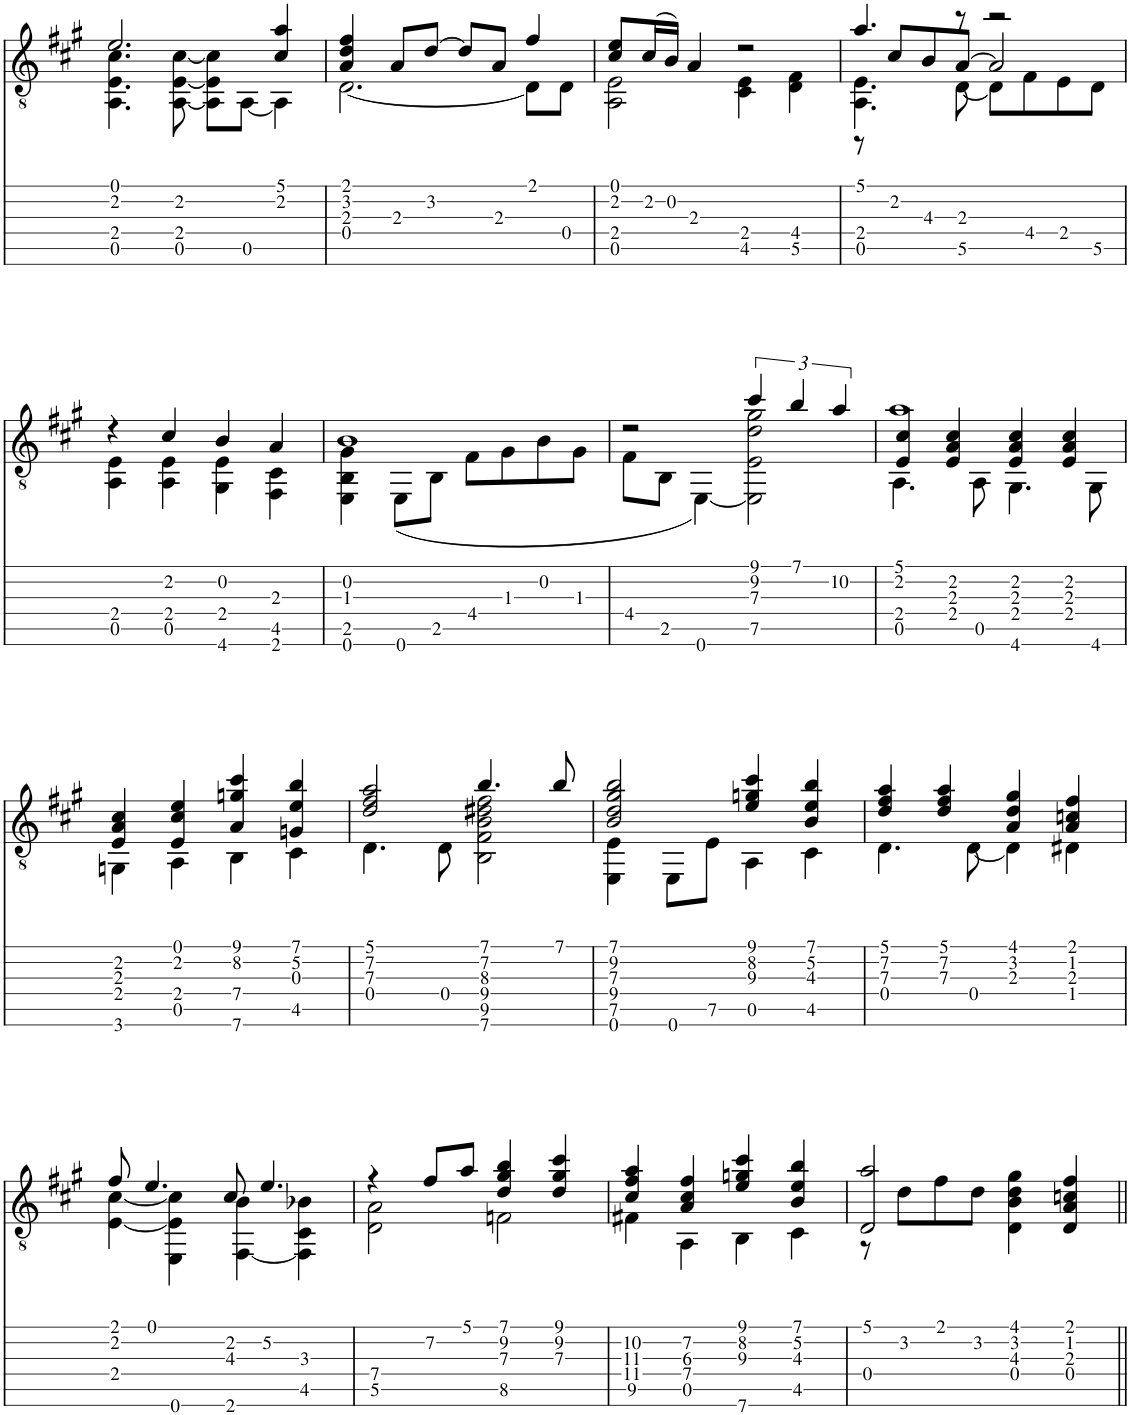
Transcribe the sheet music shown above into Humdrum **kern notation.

**kern	**kern
*part2	*part1
*staff2	*staff1
*I"Klassinen kitara [Tabulatuuri]	*I"Klassinen kitara
!!LO:PB:g=z
*	*clefGv2
*k[b-e-a-]	*k[f#c#g#]
*M4/4	*M4/4
=13	=13
*^	*^
2.e	4.AA 4.E 4.c#	2.e/	4.AA\ 4.E\ 4.c#\
.	8AA 8E 8c#	.	[8AA\ [8E\ [8c#\
.	8r	.	8AA\] 8E\] 8c#\]L
.	8AA	.	[8AA\J
4c# 4a	4r	4c#/ 4a/	4AA\]
=14	=14	=14	=14
4A 4d 4f#	2.D	4A/ 4d/ 4f#/	[2.D\
8AL	.	8A/L	.
8dJ	.	[8d/J	.
8r	.	8d/L]	.
8A	.	8A/J	.
4f#	8r	4f#/	8D\L]
.	8D	.	8D\J
=15	=15	=15	=15
8c#\ 8e\L	2AA 2E	8c#/ 8e/L	2AA\ 2E\
16c#L	.	(16c#/L	.
16BJJ	.	16B/JJ)	.
4A	.	4A/	.
2r	4C# 4E	2r	4C#\ 4E\
.	4D 4F#	.	4D\ 4F#\
=16	=16	=16	=16
*	*^	*	*^
4.a	4.AA 4.E	8r	4.a/	4.AA\ 4.E\	8r
.	.	8c#	.	.	8c#/L
.	.	8BL	.	.	8B/
8r	8D	8AJ	8r	[8D\	[8A/J
2r	8r	2r	2r	8D\L]	2A/]
.	8F#	.	.	8F#\	.
.	8EL	.	.	8E\	.
.	8DJ	.	.	8D\J	.
*	*v	*v	*	*	*
*	*	*	*v	*v
!!LO:LB:g=z
=17	=17	=17	=17
4r	4AA 4E	4r	4AA\ 4E\
4c#	4AA 4E	4c#/	4AA\ 4E\
4B	4GG# 4E	4B/	4GG#\ 4E\
4A	4FF# 4C#	4A/	4FF#\ 4C#\
=18	=18	=18	=18
1B	4EE 4BB 4G#	1B	4EE\ 4BB\ 4G#\
.	8EEL	.	(8EE\L
.	8BBJ	.	8BB\J
.	8F#L	.	8F#\L
.	8G#J	.	8G#\
.	8BL	.	8B\
.	8G#J	.	8G#\J
=19	=19	=19	=19
2r	8F#L	2r	8F#\L
.	8BBJ	.	8BB\J
.	4EE	.	[4EE\)
*Xbrackettup	*	*	*
6cc#	2E 2d 2g#	6cc#/	2EE\] 2E\ 2d\ 2g#\
6b	.	6b/	.
6a	.	6a/	.
=20	=20	=20	=20
*	*^	*	*^
1a	4.AA	4E 4c#	1a	4.AA\	4E/ 4c#/
.	.	4E 4A 4c#	.	.	4E/ 4A/ 4c#/
.	8AA	.	.	8AA\	.
.	4.GG#	4E 4A 4c#	.	4.GG#\	4E/ 4A/ 4c#/
.	.	4E 4A 4c#	.	.	4E/ 4A/ 4c#/
.	8GG#	.	.	8GG#\	.
*	*v	*v	*	*	*
*	*	*	*v	*v
!!LO:LB:g=z
=21	=21	=21	=21
4E 4A 4c#	4GGn	4E/ 4A/ 4c#/	4GGn\
4E 4c# 4e	4AA	4E/ 4c#/ 4e/	4AA\
4A 4gn 4cc#	4BB	4A/ 4gn/ 4cc#/	4BB\
4Gn 4e 4b	4C#	4Gn/ 4e/ 4b/	4C#\
=22	=22	=22	=22
2d 2f# 2a	4.D	2d/ 2f#/ 2a/	4.D\
.	8D	.	8D\
4.b	2BB 2F# 2B 2d#X 2f#	4.b/	2BB\ 2F#\ 2B\ 2d#X\ 2f#\
8b	.	8b/	.
=23	=23	=23	=23
2B 2d 2g# 2b	4EE 4E	2B/ 2d/ 2g#/ 2b/	4EE\ 4E\
.	8EEL	.	8EE\L
.	8EJ	.	8E\J
4e 4gn 4cc#	4AA	4e/ 4gn/ 4cc#/	4AA\
4B 4e 4b	4C#	4B/ 4e/ 4b/	4C#\
=24	=24	=24	=24
4d 4f# 4a	4.D	4d/ 4f#/ 4a/	4.D\
4d 4f# 4a	.	4d/ 4f#/ 4a/	.
.	8D	.	[8D\
4A 4d 4g#	4r	4A/ 4d/ 4g#/	4D\]
4A 4cn 4f#	4D#X	4A/ 4cn/ 4f#/	4D#X\
!!LO:LB:g=z	!!
=25	=25	=25	=25
8f#	4E 4c#	8f#/	[4E\ [4c#\
4.e	.	4.e/	.
.	4EE	.	4EE\ 4E\] 4c#\]
8c#	4FF# 4B	8c#/	[4FF#\ 4B\
4.e	.	4.e/	.
.	4C# 4B-X	.	4FF#\] 4C#\ 4B-X\
=26	=26	=26	=26
4r	2D 2A	4r	2D\ 2A\
8f#L	.	8f#/L	.
8aJ	.	8a/J	.
4d 4g# 4b	2Fn	4d/ 4g#/ 4b/	2Fn\
4d 4g# 4cc#	.	4d/ 4g#/ 4cc#/	.
=27	=27	=27	=27
4c# 4f# 4a	4F#	4c#/ 4f#/ 4a/	4F#X\
4A 4c# 4f#	4AA	4A/ 4c#/ 4f#/	4AA\
4e 4gn 4cc#	4BB	4e/ 4gn/ 4cc#/	4BB\
4B 4e 4b	4C#	4B/ 4e/ 4b/	4C#\
=28	=28	=28	=28
2D 2a	8r	2D/ 2a/	8r
.	8d	.	8d\L
.	8f#L	.	8f#\
.	8dJ	.	8d\J
4D 4B 4d 4g#	2ryy	4D\ 4B\ 4d\ 4g#\	2ryy
4D 4A 4cn 4f#	.	4D/ 4A/ 4cn/ 4f#/	.
*v	*v	*	*
*	*v	*v
=||	=||
*-	*-
